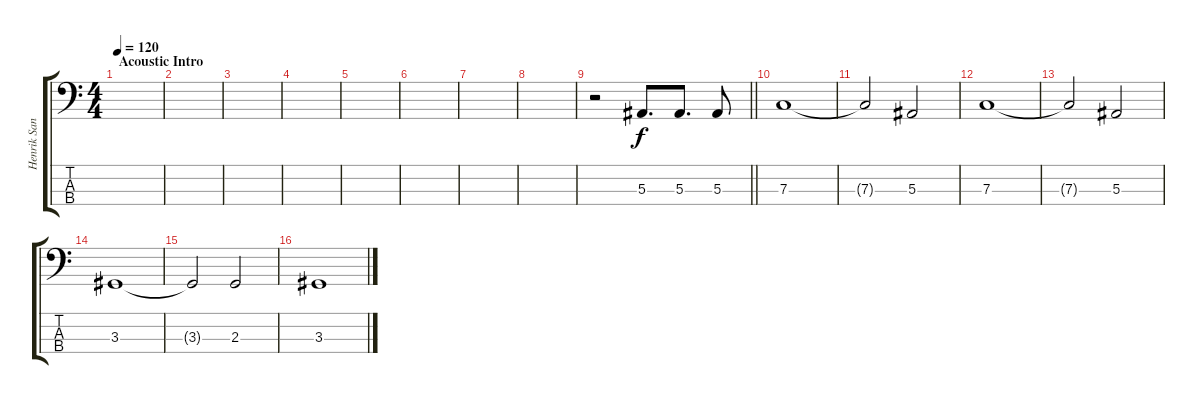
\track ("Henrik Sandelin" "Henrik San") {instrument electricbassfinger}
\staff {score tabs}
\tuning (Eb2 Bb1 F1 C1) {hide}
\ts (4 4)
\section ("" "Acoustic Intro")
\tempo 120
\clef f4
\ks c
|
|
|
|
|
|
|
|
\barLineRight lightlight
r.2 5.3.8{d} 5.3.8{d} 5.3.8 |
7.3.1 |
7.3{t}.2 5.3.2 |
7.3.1 |
7.3{t}.2 5.3.2 |
3.3.1 |
3.3{t}.2 2.3.2 |
3.3.1
